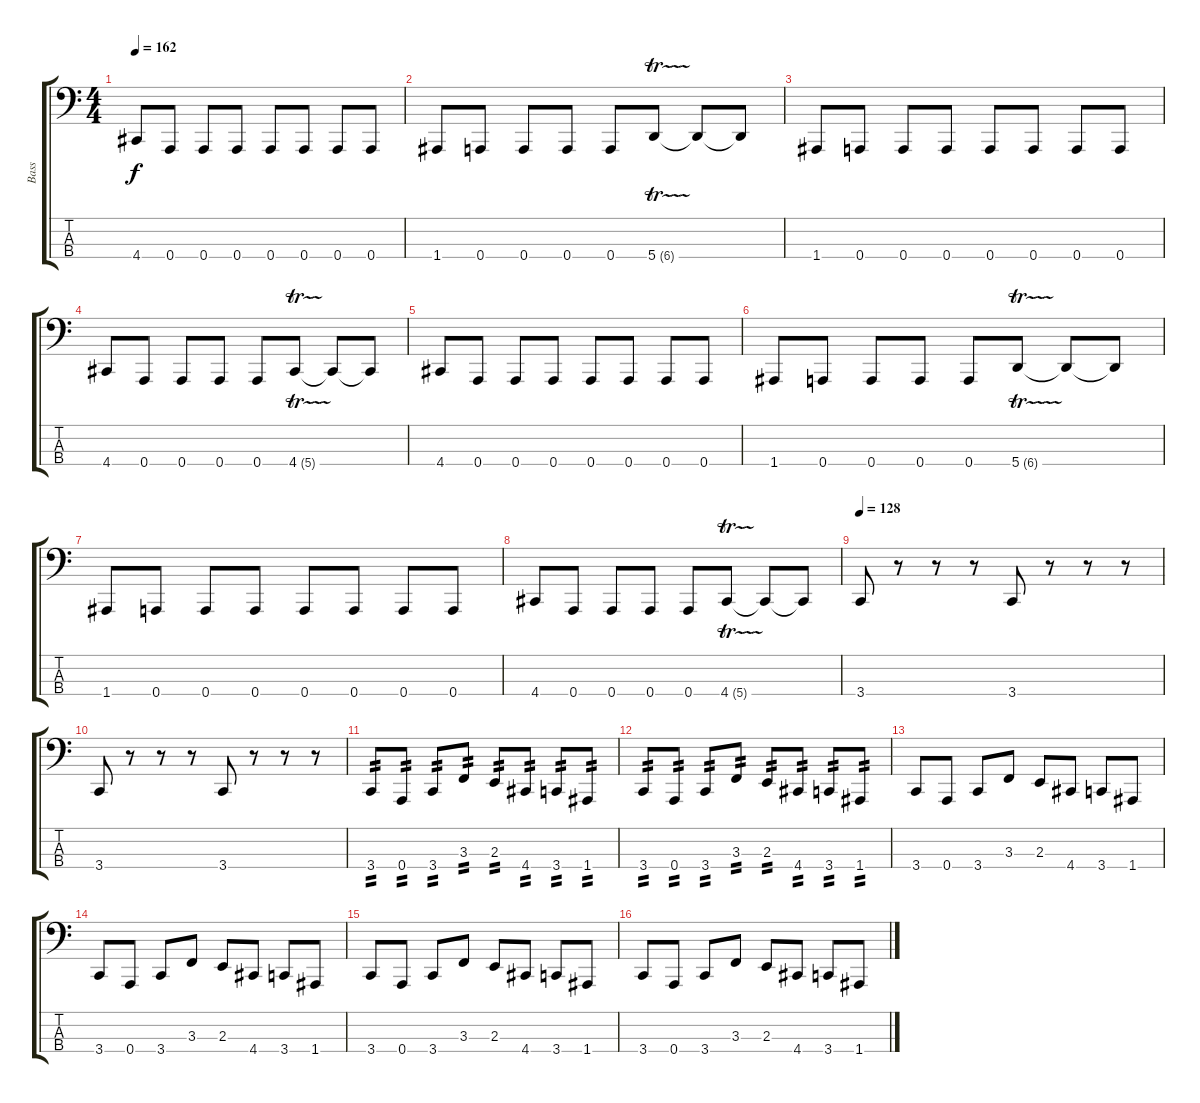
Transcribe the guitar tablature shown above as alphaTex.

\track ("Bass" "Bass") {instrument distortionguitar}
\staff {score tabs}
\tuning (C2 G1 D1 A0) {hide}
\ts (4 4)
\tempo 162
\clef f4
\ks c
4.4.8{dy f instrument distortionguitar} 0.4.8 0.4.8 0.4.8 0.4.8 0.4.8 0.4.8 0.4.8 |
1.4.8 0.4.8 0.4.8 0.4.8 0.4.8 5.4{tr (6 16)}.8 5.4{t}.8 5.4{t}.8 |
1.4.8 0.4.8 0.4.8 0.4.8 0.4.8 0.4.8 0.4.8 0.4.8 |
4.4.8 0.4.8 0.4.8 0.4.8 0.4.8 4.4{tr (5 16)}.8 4.4{t}.8 4.4{t}.8 |
4.4.8 0.4.8 0.4.8 0.4.8 0.4.8 0.4.8 0.4.8 0.4.8 |
1.4.8 0.4.8 0.4.8 0.4.8 0.4.8 5.4{tr (6 16)}.8 5.4{t}.8 5.4{t}.8 |
1.4.8 0.4.8 0.4.8 0.4.8 0.4.8 0.4.8 0.4.8 0.4.8 |
4.4.8 0.4.8 0.4.8 0.4.8 0.4.8 4.4{tr (5 16)}.8 4.4{t}.8 4.4{t}.8 |
\tempo 128
3.4.8 r.8 r.8 r.8 3.4.8 r.8 r.8 r.8 |
3.4.8 r.8 r.8 r.8 3.4.8 r.8 r.8 r.8 |
3.4.8{tp 2} 0.4.8{tp 2} 3.4.8{tp 2} 3.3.8{tp 2} 2.3.8{tp 2} 4.4.8{tp 2} 3.4.8{tp 2} 1.4.8{tp 2} |
3.4.8{tp 2} 0.4.8{tp 2} 3.4.8{tp 2} 3.3.8{tp 2} 2.3.8{tp 2} 4.4.8{tp 2} 3.4.8{tp 2} 1.4.8{tp 2} |
3.4.8 0.4.8 3.4.8 3.3.8 2.3.8 4.4.8 3.4.8 1.4.8 |
3.4.8 0.4.8 3.4.8 3.3.8 2.3.8 4.4.8 3.4.8 1.4.8 |
3.4.8 0.4.8 3.4.8 3.3.8 2.3.8 4.4.8 3.4.8 1.4.8 |
3.4.8 0.4.8 3.4.8 3.3.8 2.3.8 4.4.8 3.4.8 1.4.8
